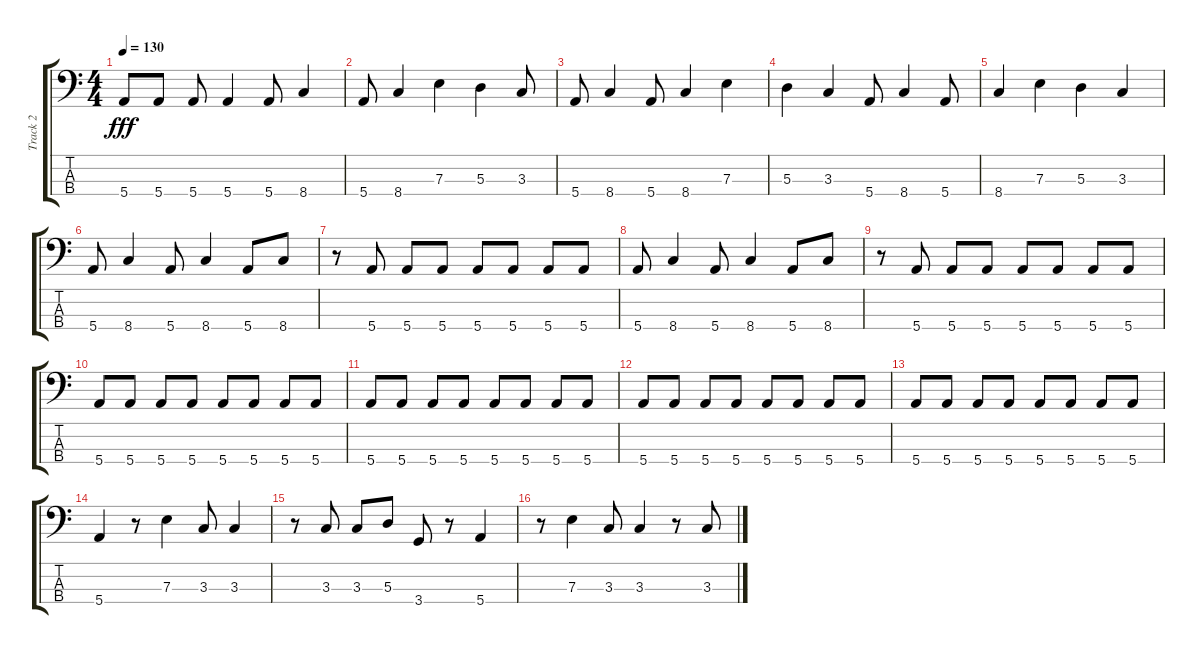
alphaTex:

\track ("Track 2" "Track 2") {instrument electricbassfinger}
\staff {score tabs}
\tuning (G2 D2 A1 E1) {hide}
\ts (4 4)
\tempo 130
\clef f4
\ks c
5.4.8{dy fff} 5.4.8 5.4.8 5.4.4 5.4.8 8.4.4 |
5.4.8 8.4.4 7.3.4 5.3.4 3.3.8 |
5.4.8 8.4.4 5.4.8 8.4.4 7.3.4 |
5.3.4 3.3.4 5.4.8 8.4.4 5.4.8 |
8.4.4 7.3.4 5.3.4 3.3.4 |
5.4.8 8.4.4 5.4.8 8.4.4 5.4.8 8.4.8 |
r.8 5.4.8 5.4.8 5.4.8 5.4.8 5.4.8 5.4.8 5.4.8 |
5.4.8 8.4.4 5.4.8 8.4.4 5.4.8 8.4.8 |
r.8 5.4.8 5.4.8 5.4.8 5.4.8 5.4.8 5.4.8 5.4.8 |
5.4.8 5.4.8 5.4.8 5.4.8 5.4.8 5.4.8 5.4.8 5.4.8 |
5.4.8 5.4.8 5.4.8 5.4.8 5.4.8 5.4.8 5.4.8 5.4.8 |
5.4.8 5.4.8 5.4.8 5.4.8 5.4.8 5.4.8 5.4.8 5.4.8 |
5.4.8 5.4.8 5.4.8 5.4.8 5.4.8 5.4.8 5.4.8 5.4.8 |
5.4.4 r.8 7.3.4 3.3.8 3.3.4 |
r.8 3.3.8 3.3.8 5.3.8 3.4.8 r.8 5.4.4 |
r.8 7.3.4 3.3.8 3.3.4 r.8 3.3.8
